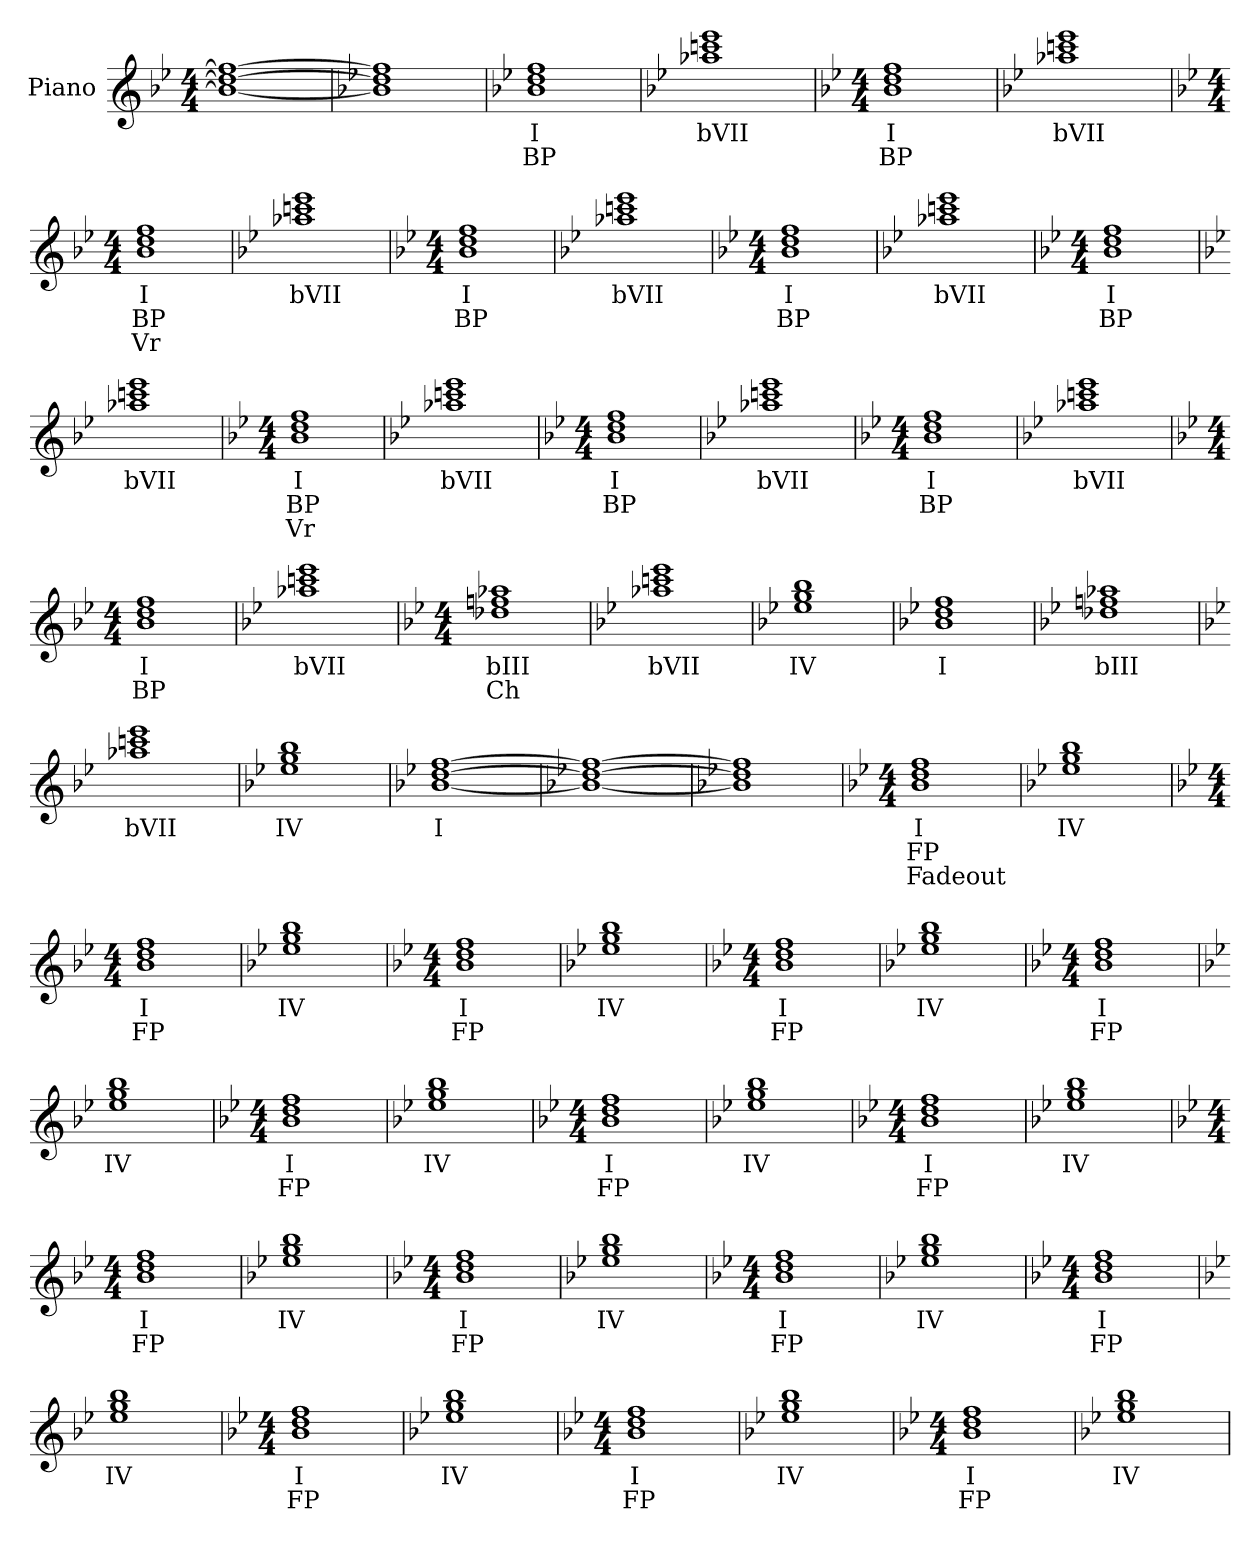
**kern	**text	**text	**text
*part1	*part1	*part1	*part1
*staff1	*staff1	*staff1	*staff1
*I"Piano	*	*	*
*I'Pno	*	*	*
*k[b-e-]	*	*	*
*B-:	*	*	*
*M4/4	*	*	*
=	=	=	=
1b-_ 1dd_ 1ff_	.	.	.
=	=	=	=
*k[b-e-]	*	*	*
*B-:	*	*	*
1b-] 1dd] 1ff]	.	.	.
=	=	=	=
*k[b-e-]	*	*	*
*B-:	*	*	*
1b- 1dd 1ff	I	BP	.
=	=	=	=
*k[b-e-]	*	*	*
*B-:	*	*	*
1aa-X 1cccn 1eee-	bVII	.	.
=	=	=	=
*k[b-e-]	*	*	*
*B-:	*	*	*
*M4/4	*	*	*
1b- 1dd 1ff	I	BP	.
=	=	=	=
*k[b-e-]	*	*	*
*B-:	*	*	*
1aa-X 1cccn 1eee-	bVII	.	.
=	=	=	=
*k[b-e-]	*	*	*
*B-:	*	*	*
*M4/4	*	*	*
1b- 1dd 1ff	I	BP	Vr
=	=	=	=
*k[b-e-]	*	*	*
*B-:	*	*	*
1aa-X 1cccn 1eee-	bVII	.	.
=	=	=	=
*k[b-e-]	*	*	*
*B-:	*	*	*
*M4/4	*	*	*
1b- 1dd 1ff	I	BP	.
=	=	=	=
*k[b-e-]	*	*	*
*B-:	*	*	*
1aa-X 1cccn 1eee-	bVII	.	.
=	=	=	=
*k[b-e-]	*	*	*
*B-:	*	*	*
*M4/4	*	*	*
1b- 1dd 1ff	I	BP	.
=	=	=	=
*k[b-e-]	*	*	*
*B-:	*	*	*
1aa-X 1cccn 1eee-	bVII	.	.
=	=	=	=
*k[b-e-]	*	*	*
*B-:	*	*	*
*M4/4	*	*	*
1b- 1dd 1ff	I	BP	.
=	=	=	=
*k[b-e-]	*	*	*
*B-:	*	*	*
1aa-X 1cccn 1eee-	bVII	.	.
=	=	=	=
*k[b-e-]	*	*	*
*B-:	*	*	*
*M4/4	*	*	*
1b- 1dd 1ff	I	BP	Vr
=	=	=	=
*k[b-e-]	*	*	*
*B-:	*	*	*
1aa-X 1cccn 1eee-	bVII	.	.
=	=	=	=
*k[b-e-]	*	*	*
*B-:	*	*	*
*M4/4	*	*	*
1b- 1dd 1ff	I	BP	.
=	=	=	=
*k[b-e-]	*	*	*
*B-:	*	*	*
1aa-X 1cccn 1eee-	bVII	.	.
=	=	=	=
*k[b-e-]	*	*	*
*B-:	*	*	*
*M4/4	*	*	*
1b- 1dd 1ff	I	BP	.
=	=	=	=
*k[b-e-]	*	*	*
*B-:	*	*	*
1aa-X 1cccn 1eee-	bVII	.	.
=	=	=	=
*k[b-e-]	*	*	*
*B-:	*	*	*
*M4/4	*	*	*
1b- 1dd 1ff	I	BP	.
=	=	=	=
*k[b-e-]	*	*	*
*B-:	*	*	*
1aa-X 1cccn 1eee-	bVII	.	.
=	=	=	=
*k[b-e-]	*	*	*
*B-:	*	*	*
*M4/4	*	*	*
1dd-X 1ffn 1aa-X	bIII	Ch	.
=	=	=	=
*k[b-e-]	*	*	*
*B-:	*	*	*
1aa-X 1cccn 1eee-	bVII	.	.
=	=	=	=
*k[b-e-]	*	*	*
*B-:	*	*	*
1ee- 1gg 1bb-	IV	.	.
=	=	=	=
*k[b-e-]	*	*	*
*B-:	*	*	*
1b- 1dd 1ff	I	.	.
=	=	=	=
*k[b-e-]	*	*	*
*B-:	*	*	*
1dd-X 1ffn 1aa-X	bIII	.	.
=	=	=	=
*k[b-e-]	*	*	*
*B-:	*	*	*
1aa-X 1cccn 1eee-	bVII	.	.
=	=	=	=
*k[b-e-]	*	*	*
*B-:	*	*	*
1ee- 1gg 1bb-	IV	.	.
=	=	=	=
*k[b-e-]	*	*	*
*B-:	*	*	*
[1b- [1dd [1ff	I	.	.
=	=	=	=
*k[b-e-]	*	*	*
*B-:	*	*	*
1b-_ 1dd_ 1ff_	.	.	.
=	=	=	=
*k[b-e-]	*	*	*
*B-:	*	*	*
1b-] 1dd] 1ff]	.	.	.
=	=	=	=
*k[b-e-]	*	*	*
*B-:	*	*	*
*M4/4	*	*	*
1b- 1dd 1ff	I	FP	Fadeout
=	=	=	=
*k[b-e-]	*	*	*
*B-:	*	*	*
1ee- 1gg 1bb-	IV	.	.
=	=	=	=
*k[b-e-]	*	*	*
*B-:	*	*	*
*M4/4	*	*	*
1b- 1dd 1ff	I	FP	.
=	=	=	=
*k[b-e-]	*	*	*
*B-:	*	*	*
1ee- 1gg 1bb-	IV	.	.
=	=	=	=
*k[b-e-]	*	*	*
*B-:	*	*	*
*M4/4	*	*	*
1b- 1dd 1ff	I	FP	.
=	=	=	=
*k[b-e-]	*	*	*
*B-:	*	*	*
1ee- 1gg 1bb-	IV	.	.
=	=	=	=
*k[b-e-]	*	*	*
*B-:	*	*	*
*M4/4	*	*	*
1b- 1dd 1ff	I	FP	.
=	=	=	=
*k[b-e-]	*	*	*
*B-:	*	*	*
1ee- 1gg 1bb-	IV	.	.
=	=	=	=
*k[b-e-]	*	*	*
*B-:	*	*	*
*M4/4	*	*	*
1b- 1dd 1ff	I	FP	.
=	=	=	=
*k[b-e-]	*	*	*
*B-:	*	*	*
1ee- 1gg 1bb-	IV	.	.
=	=	=	=
*k[b-e-]	*	*	*
*B-:	*	*	*
*M4/4	*	*	*
1b- 1dd 1ff	I	FP	.
=	=	=	=
*k[b-e-]	*	*	*
*B-:	*	*	*
1ee- 1gg 1bb-	IV	.	.
=	=	=	=
*k[b-e-]	*	*	*
*B-:	*	*	*
*M4/4	*	*	*
1b- 1dd 1ff	I	FP	.
=	=	=	=
*k[b-e-]	*	*	*
*B-:	*	*	*
1ee- 1gg 1bb-	IV	.	.
=	=	=	=
*k[b-e-]	*	*	*
*B-:	*	*	*
*M4/4	*	*	*
1b- 1dd 1ff	I	FP	.
=	=	=	=
*k[b-e-]	*	*	*
*B-:	*	*	*
1ee- 1gg 1bb-	IV	.	.
=	=	=	=
*k[b-e-]	*	*	*
*B-:	*	*	*
*M4/4	*	*	*
1b- 1dd 1ff	I	FP	.
=	=	=	=
*k[b-e-]	*	*	*
*B-:	*	*	*
1ee- 1gg 1bb-	IV	.	.
=	=	=	=
*k[b-e-]	*	*	*
*B-:	*	*	*
*M4/4	*	*	*
1b- 1dd 1ff	I	FP	.
=	=	=	=
*k[b-e-]	*	*	*
*B-:	*	*	*
1ee- 1gg 1bb-	IV	.	.
=	=	=	=
*k[b-e-]	*	*	*
*B-:	*	*	*
*M4/4	*	*	*
1b- 1dd 1ff	I	FP	.
=	=	=	=
*k[b-e-]	*	*	*
*B-:	*	*	*
1ee- 1gg 1bb-	IV	.	.
=	=	=	=
*k[b-e-]	*	*	*
*B-:	*	*	*
*M4/4	*	*	*
1b- 1dd 1ff	I	FP	.
=	=	=	=
*k[b-e-]	*	*	*
*B-:	*	*	*
1ee- 1gg 1bb-	IV	.	.
=	=	=	=
*k[b-e-]	*	*	*
*B-:	*	*	*
*M4/4	*	*	*
1b- 1dd 1ff	I	FP	.
=	=	=	=
*k[b-e-]	*	*	*
*B-:	*	*	*
1ee- 1gg 1bb-	IV	.	.
=	=	=	=
*k[b-e-]	*	*	*
*B-:	*	*	*
*M4/4	*	*	*
1b- 1dd 1ff	I	FP	.
=	=	=	=
*k[b-e-]	*	*	*
*B-:	*	*	*
1ee- 1gg 1bb-	IV	.	.
=	=	=	=
*k[b-e-]	*	*	*
*B-:	*	*	*
*M4/4	*	*	*
1b- 1dd 1ff	I	FP	.
=	=	=	=
*k[b-e-]	*	*	*
*B-:	*	*	*
1ee- 1gg 1bb-	IV	.	.
=	=	=	=
*-	*-	*-	*-
